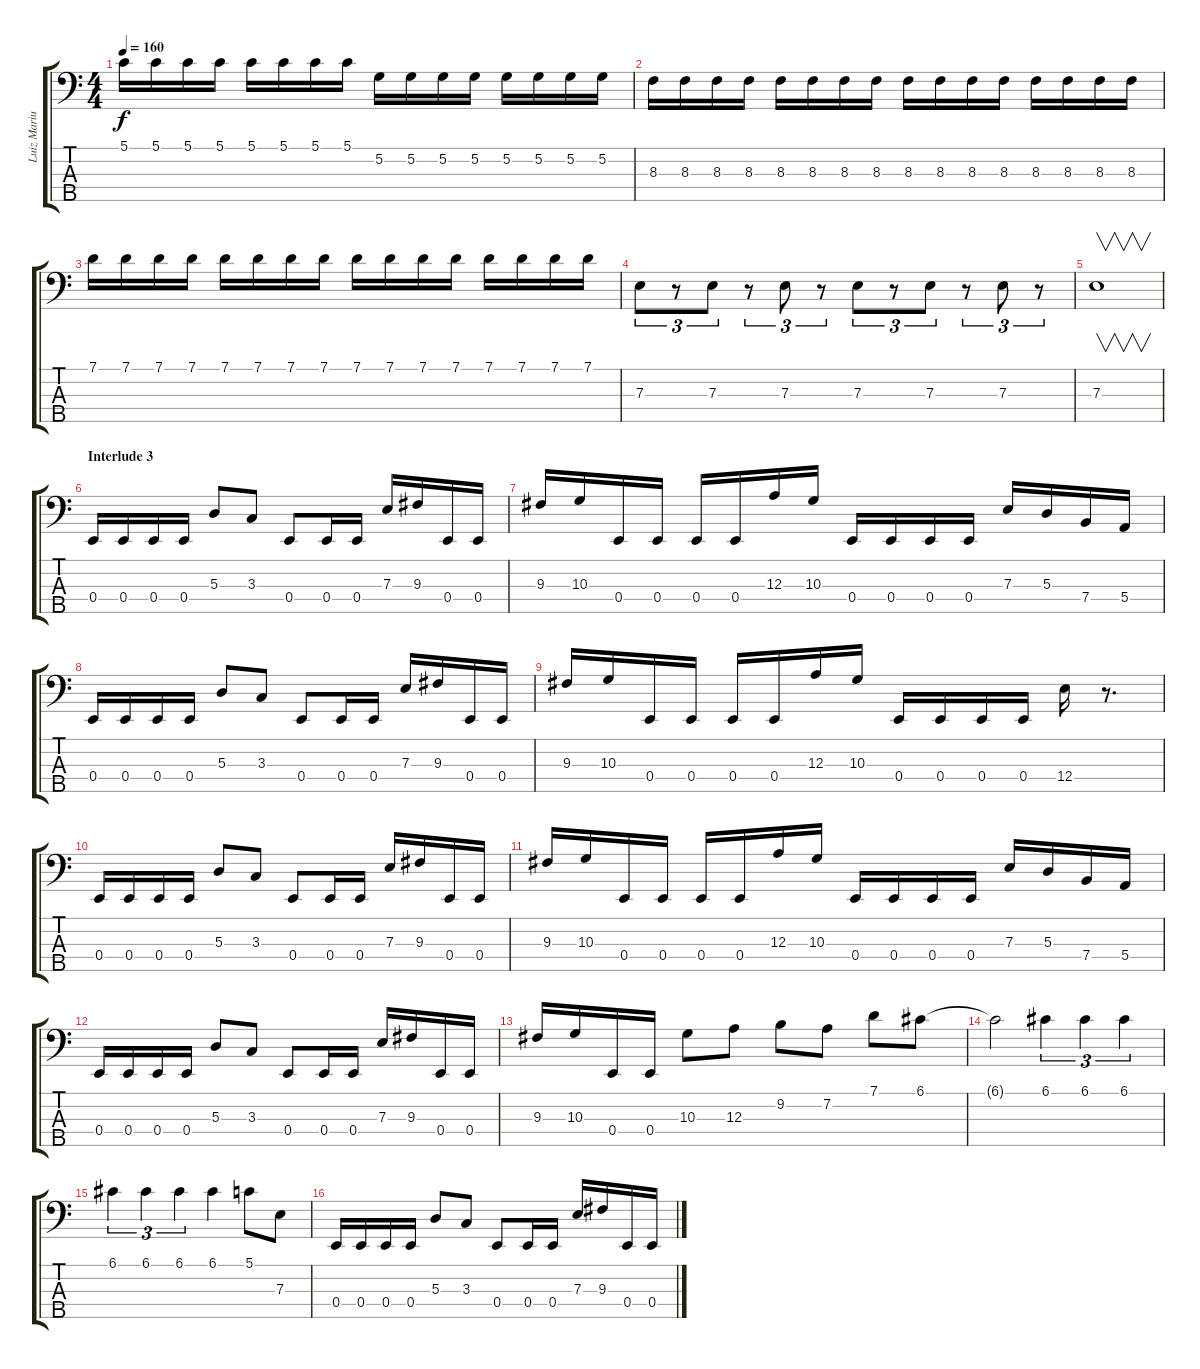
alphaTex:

\track ("Luiz Mariutti (Bajo)" "Luiz Mariu") {instrument electricbassfinger}
\staff {score tabs}
\tuning (G2 D2 A1 E1 B0) {hide}
\ts (4 4)
\tempo 160
\clef f4
\ks c
5.1.16{dy f} 5.1.16 5.1.16 5.1.16 5.1.16 5.1.16 5.1.16 5.1.16 5.2.16 5.2.16 5.2.16 5.2.16 5.2.16 5.2.16 5.2.16 5.2.16 |
8.3.16 8.3.16 8.3.16 8.3.16 8.3.16 8.3.16 8.3.16 8.3.16 8.3.16 8.3.16 8.3.16 8.3.16 8.3.16 8.3.16 8.3.16 8.3.16 |
7.1.16 7.1.16 7.1.16 7.1.16 7.1.16 7.1.16 7.1.16 7.1.16 7.1.16 7.1.16 7.1.16 7.1.16 7.1.16 7.1.16 7.1.16 7.1.16 |
7.3.8{tu (3 2)} r.8{tu (3 2)} 7.3.8{tu (3 2)} r.8{tu (3 2)} 7.3.8{tu (3 2)} r.8{tu (3 2)} 7.3.8{tu (3 2)} r.8{tu (3 2)} 7.3.8{tu (3 2)} r.8{tu (3 2)} 7.3.8{tu (3 2)} r.8{tu (3 2)} |
7.3.1{v} |
\section ("" "Interlude 3")
0.4.16{volume 16} 0.4.16 0.4.16 0.4.16 5.3.8 3.3.8 0.4.8 0.4.16 0.4.16 7.3.16 9.3.16 0.4.16 0.4.16 |
9.3.16 10.3.16 0.4.16 0.4.16 0.4.16 0.4.16 12.3.16 10.3.16 0.4.16 0.4.16 0.4.16 0.4.16 7.3.16 5.3.16 7.4.16 5.4.16 |
0.4.16 0.4.16 0.4.16 0.4.16 5.3.8 3.3.8 0.4.8 0.4.16 0.4.16 7.3.16 9.3.16 0.4.16 0.4.16 |
9.3.16 10.3.16 0.4.16 0.4.16 0.4.16 0.4.16 12.3.16 10.3.16 0.4.16 0.4.16 0.4.16 0.4.16 12.4.16 r.8{d} |
0.4.16{volume 10} 0.4.16 0.4.16 0.4.16 5.3.8 3.3.8 0.4.8 0.4.16 0.4.16 7.3.16 9.3.16 0.4.16 0.4.16 |
9.3.16 10.3.16 0.4.16 0.4.16 0.4.16 0.4.16 12.3.16 10.3.16 0.4.16 0.4.16 0.4.16 0.4.16 7.3.16 5.3.16 7.4.16 5.4.16 |
0.4.16 0.4.16 0.4.16 0.4.16 5.3.8 3.3.8 0.4.8 0.4.16 0.4.16 7.3.16 9.3.16 0.4.16 0.4.16 |
9.3.16 10.3.16 0.4.16 0.4.16 10.3.8 12.3.8 9.2.8 7.2.8 7.1.8 6.1.8 |
6.1{t}.2 6.1.4{tu (3 2)} 6.1.4{tu (3 2)} 6.1.4{tu (3 2)} |
6.1.4{tu (3 2)} 6.1.4{tu (3 2)} 6.1.4{tu (3 2)} 6.1.4 5.1.8 7.3.8 |
0.4.16 0.4.16 0.4.16 0.4.16 5.3.8 3.3.8 0.4.8 0.4.16 0.4.16 7.3.16 9.3.16 0.4.16 0.4.16
